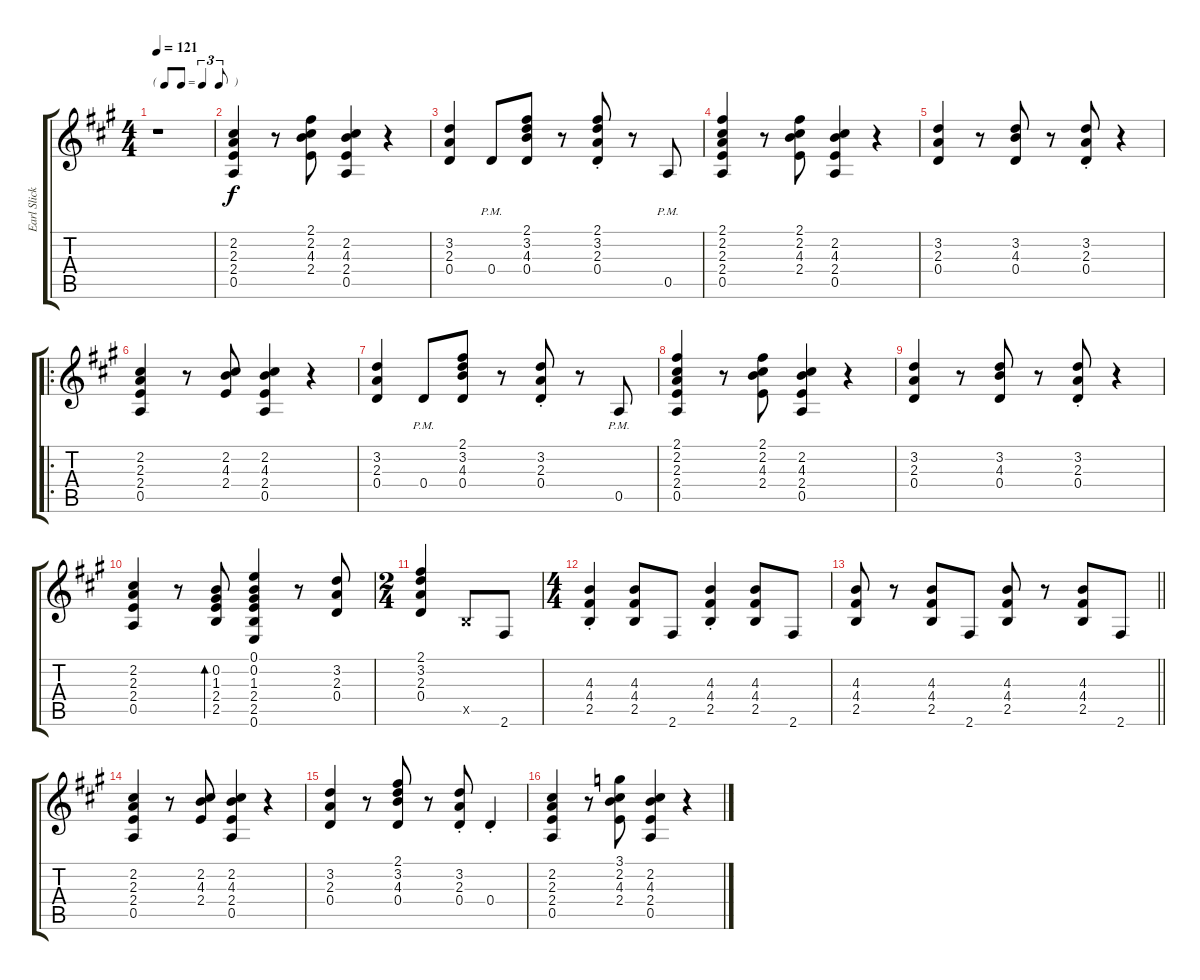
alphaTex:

\track ("Earl Slick - Electric Guitar" "Earl Slick") {instrument electricguitarclean}
\staff {score tabs}
\tuning (E4 B3 G3 D3 A2 E2) {hide}
\ts (4 4)
\tf triplet8th
\tempo 121
\clef g2
\ks a
r.1{dy f instrument electricguitarclean} |
(2.2 2.3 2.4 0.5).4 r.8 (2.1 2.2 4.3 2.4).8 (2.2 4.3 2.4 0.5).4 r.4 |
(3.2 2.3 0.4).4 0.4{pm}.8 (2.1 3.2 4.3 0.4).8 r.8 (2.1{st} 3.2{st} 2.3{st} 0.4{st}).8 r.8 0.5{pm}.8 |
(2.1 2.2 2.3 2.4 0.5).4 r.8 (2.1 2.2 4.3 2.4).8 (2.2 4.3 2.4 0.5).4 r.4 |
(3.2 2.3 0.4).4 r.8 (3.2 4.3 0.4).8 r.8 (3.2{st} 2.3{st} 0.4{st}).8 r.4 |
\ro
(2.2 2.3 2.4 0.5).4 r.8 (2.2 4.3 2.4).8 (2.2 4.3 2.4 0.5).4 r.4 |
(3.2 2.3 0.4).4 0.4{pm}.8 (2.1 3.2 4.3 0.4).8 r.8 (3.2{st} 2.3{st} 0.4{st}).8 r.8 0.5{pm}.8 |
(2.1 2.2 2.3 2.4 0.5).4 r.8 (2.1 2.2 4.3 2.4).8 (2.2 4.3 2.4 0.5).4 r.4 |
(3.2 2.3 0.4).4 r.8 (3.2 4.3 0.4).8 r.8 (3.2{st} 2.3{st} 0.4{st}).8 r.4 |
(2.2 2.3 2.4 0.5).4 r.8 (0.2 1.3 2.4 2.5).8{bd 30} (0.1 0.2 1.3 2.4 2.5 0.6).4 r.8 (3.2 2.3 0.4).8 |
\ts (2 4)
(2.1 3.2 2.3 0.4).4 2.5{x}.8 2.6.8 |
\ts (4 4)
(4.3{st} 4.4{st} 2.5{st}).4 (4.3 4.4 2.5).8 2.6.8 (4.3{st} 4.4{st} 2.5{st}).4 (4.3 4.4 2.5).8 2.6.8 |
\barLineRight lightlight
(4.3 4.4 2.5).8 r.8 (4.3 4.4 2.5).8 2.6.8 (4.3 4.4 2.5).8 r.8 (4.3 4.4 2.5).8 2.6.8 |
(2.2 2.3 2.4 0.5).4 r.8 (2.2 4.3 2.4).8 (2.2 4.3 2.4 0.5).4 r.4 |
(3.2 2.3 0.4).4 r.8 (2.1 3.2 4.3 0.4).8 r.8 (3.2{st} 2.3{st} 0.4{st}).8 0.4{st}.4 |
(2.2 2.3 2.4 0.5).4 r.8 (3.1 2.2 4.3 2.4).8 (2.2 4.3 2.4 0.5).4 r.4
